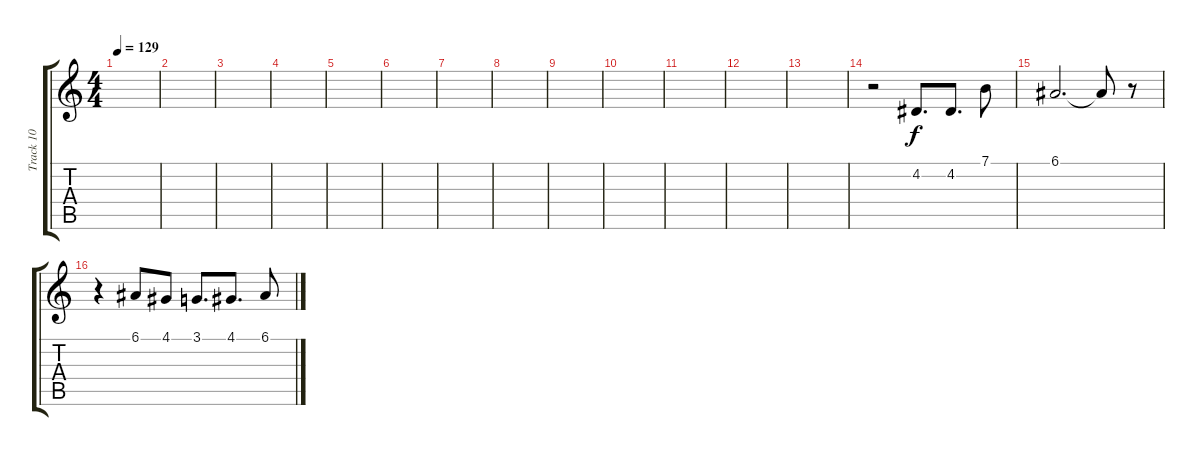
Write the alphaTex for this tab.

\track ("Track 10" "Track 10") {instrument violin}
\staff {score tabs}
\tuning (E4 B3 G3 D3 A2 E2) {hide}
\ts (4 4)
\tempo 129
\clef g2
\ks c
|
|
|
|
|
|
|
|
|
|
|
|
|
r.2 4.2.8{d} 4.2.8{d} 7.1.8 |
6.1.2{d} 6.1{t}.8 r.8 |
r.4 6.1.8 4.1.8 3.1.8{d} 4.1.8{d} 6.1.8
